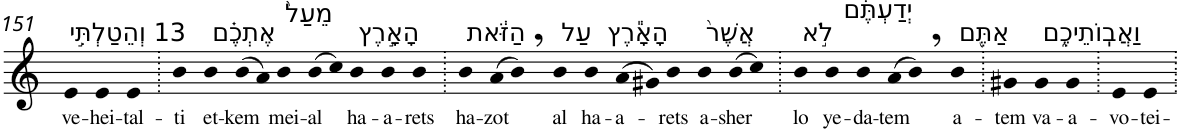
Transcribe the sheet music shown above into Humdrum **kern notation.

**kern	**text
*part1	*part1
*staff1	*staff1
*I"Piano	*
*I'Pno	*
!!LO:PB:g=z
*clefG2	*
*k[]	*
=151	=151
!LO:TX:a:t=13 וְהֵטַלְתִּ֣י	!
!	!LO:LY:b
4e	ve-
!	!LO:LY:b
4e	-hei-
!	!LO:LY:b
4e	-tal-
=152.	=152.
!	!LO:LY:b
4b	-ti
!LO:TX:a:t=אֶתְכֶ֗ם	!
!	!LO:LY:b
4b	et-
!	!LO:LY:b
(>8b	-kem
8a)	.
!LO:TX:a:t=מֵעַל֙	!
!	!LO:LY:b
4b	mei-
!	!LO:LY:b
(>8b	-al
8cc)	.
!LO:TX:a:t=הָאָ֣רֶץ	!
!	!LO:LY:b
4b	ha-
!	!LO:LY:b
4b	-a-
!	!LO:LY:b
4b	-rets
=153.	=153.
!LO:TX:a:t=הַזֹּ֔את	!
!	!LO:LY:b
4b	ha-
!	!LO:LY:b
(>8a	-zot
8b,)	.
!LO:TX:a:t=עַל	!
!	!LO:LY:b
4b	al
!LO:TX:a:t=הָאָ֕רֶץ	!
!	!LO:LY:b
4b	ha-
!	!LO:LY:b
(>8a	-a-
8g#X)	.
!	!LO:LY:b
4b	-rets
!LO:TX:a:t=אֲשֶׁר֙	!
!	!LO:LY:b
4b	a-
!	!LO:LY:b
(>8b	-sher
8cc)	.
=154.	=154.
!LO:TX:a:t=לֹ֣א	!
!	!LO:LY:b
4b	lo
!LO:TX:a:t=יְדַעְתֶּ֔ם	!
!	!LO:LY:b
4b	ye-
!	!LO:LY:b
4b	-da-
!	!LO:LY:b
(>8a	-tem
8b,)	.
!LO:TX:a:t=אַתֶּ֖ם	!
!	!LO:LY:b
4b	a-
=155.	=155.
!	!LO:LY:b
4g#X	-tem
!LO:TX:a:t=וַאֲבֽוֹתֵיכֶ֑ם	!
!	!LO:LY:b
4g#	va-
!	!LO:LY:b
4g#	-a-
=156.	=156.
!	!LO:LY:b
4e	-vo-
!	!LO:LY:b
4e	-tei-
=.	=.
*-	*-
